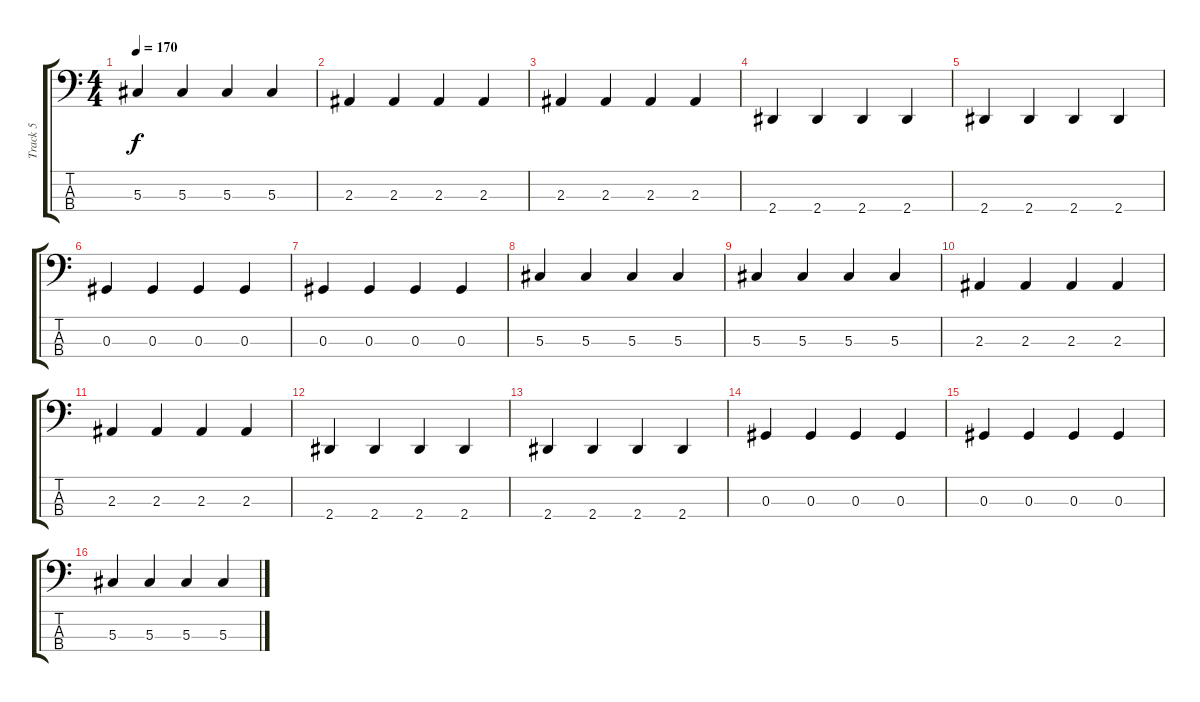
\track ("Track 5" "Track 5") {instrument electricbassfinger bank 255}
\staff {score tabs}
\tuning (Gb2 Db2 Ab1 Db1) {hide}
\ts (4 4)
\tempo 170
\clef f4
\ks c
5.3.4{dy f} 5.3.4 5.3.4 5.3.4 |
2.3.4 2.3.4 2.3.4 2.3.4 |
2.3.4 2.3.4 2.3.4 2.3.4 |
2.4.4 2.4.4 2.4.4 2.4.4 |
2.4.4 2.4.4 2.4.4 2.4.4 |
0.3.4 0.3.4 0.3.4 0.3.4 |
0.3.4 0.3.4 0.3.4 0.3.4 |
5.3.4 5.3.4 5.3.4 5.3.4 |
5.3.4 5.3.4 5.3.4 5.3.4 |
2.3.4 2.3.4 2.3.4 2.3.4 |
2.3.4 2.3.4 2.3.4 2.3.4 |
2.4.4 2.4.4 2.4.4 2.4.4 |
2.4.4 2.4.4 2.4.4 2.4.4 |
0.3.4 0.3.4 0.3.4 0.3.4 |
0.3.4 0.3.4 0.3.4 0.3.4 |
5.3.4 5.3.4 5.3.4 5.3.4
